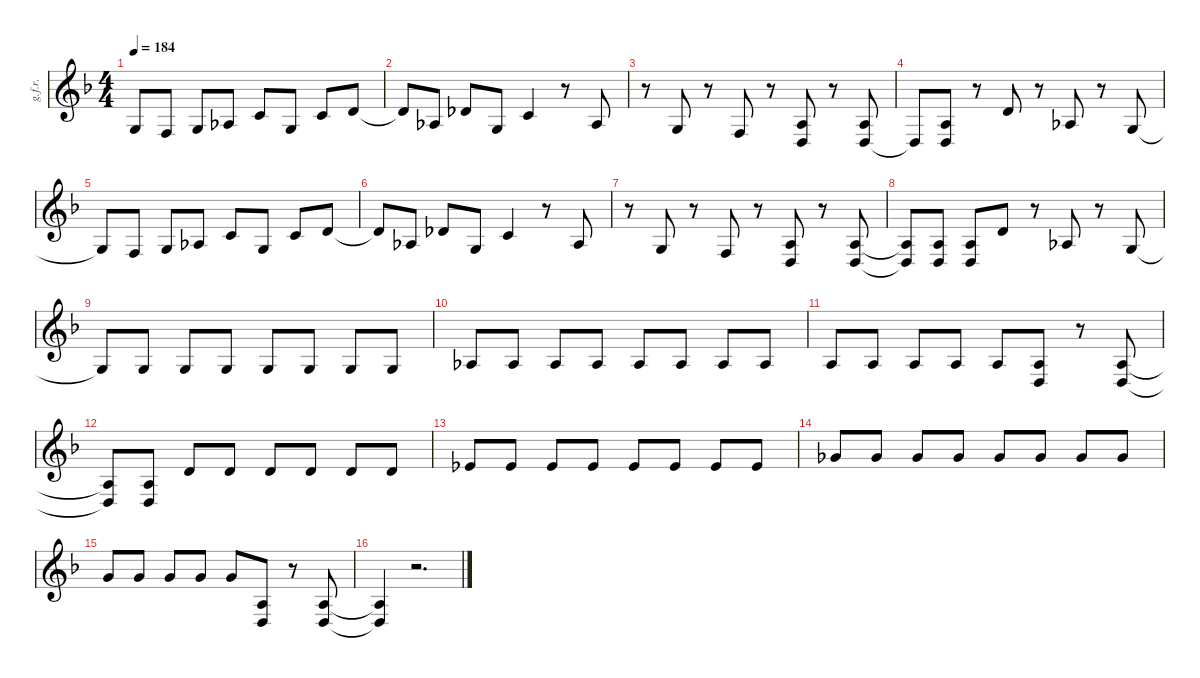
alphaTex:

\defaultSystemsLayout 4
\hideDynamics
\bracketExtendMode nobrackets
\otherSystemsTrackNameOrientation horizontal
\track ("Guitar Folder R" "g.f.r.") {instrument distortionguitar}
\staff {score}
\tuning (D4 A3 F3 C3 G2 C2)
\ts (4 4)
\tempo 184
\clef g2
\ks dminor
0.5{t}.8{dy ff} 5.6.8 0.5.8 1.5.8 5.5.8 0.5.8 5.5.8 7.5.8 |
7.5{t}.8 8.6.8 6.5.8 7.6.8 5.5.4 r.8 8.6.8 |
r.8 7.6.8 r.8 5.6.8 r.8 (2.6 2.5).8 r.8 (2.6 2.5).8 |
2.6{t}.8 (2.6 2.5).8 r.8 2.4.8 r.8 1.5.8 r.8 0.5.8 |
0.5{t}.8 5.6.8 0.5.8 1.5.8 5.5.8 0.5.8 5.5.8 7.5.8 |
7.5{t}.8 8.6.8 6.5.8 7.6.8 5.5.4 r.8 8.6.8 |
r.8 7.6.8 r.8 5.6.8 r.8 (2.6 2.5).8 r.8 (2.6 2.5).8 |
(2.6{t} 2.5{t}).8 (2.5{pm} 2.6{pm}).8 (2.6{pm} 2.5{pm}).8 2.4.8 r.8 1.5.8 r.8 7.6.8 |
7.6{t}.8 7.6.8 7.6.8 7.6.8 7.6.8 7.6.8 7.6.8 7.6.8 |
8.6.8 8.6.8 8.6.8 8.6.8 8.6.8 8.6.8 8.6.8 8.6.8 |
9.6.8 9.6.8 9.6.8 9.6.8 9.6.8 (2.6 2.5).8{dy mf} r.8 (2.5 2.6).8 |
(2.5{t} 2.6{t}).8 (2.6 2.5{pm}).8 14.6.8 14.6.8 14.6.8 14.6.8 14.6.8 14.6.8 |
15.6.8 15.6.8 15.6.8 15.6.8 15.6.8 15.6.8 15.6.8 15.6.8 |
18.6.8 18.6.8 18.6.8 18.6.8 18.6.8 18.6.8 18.6.8 18.6.8 |
19.6.8 19.6.8 19.6.8 19.6.8 19.6.8 (2.6 2.5).8 r.8 (2.5 2.6).8 |
(2.5{t} 2.6{t}).4 r.2{d}
